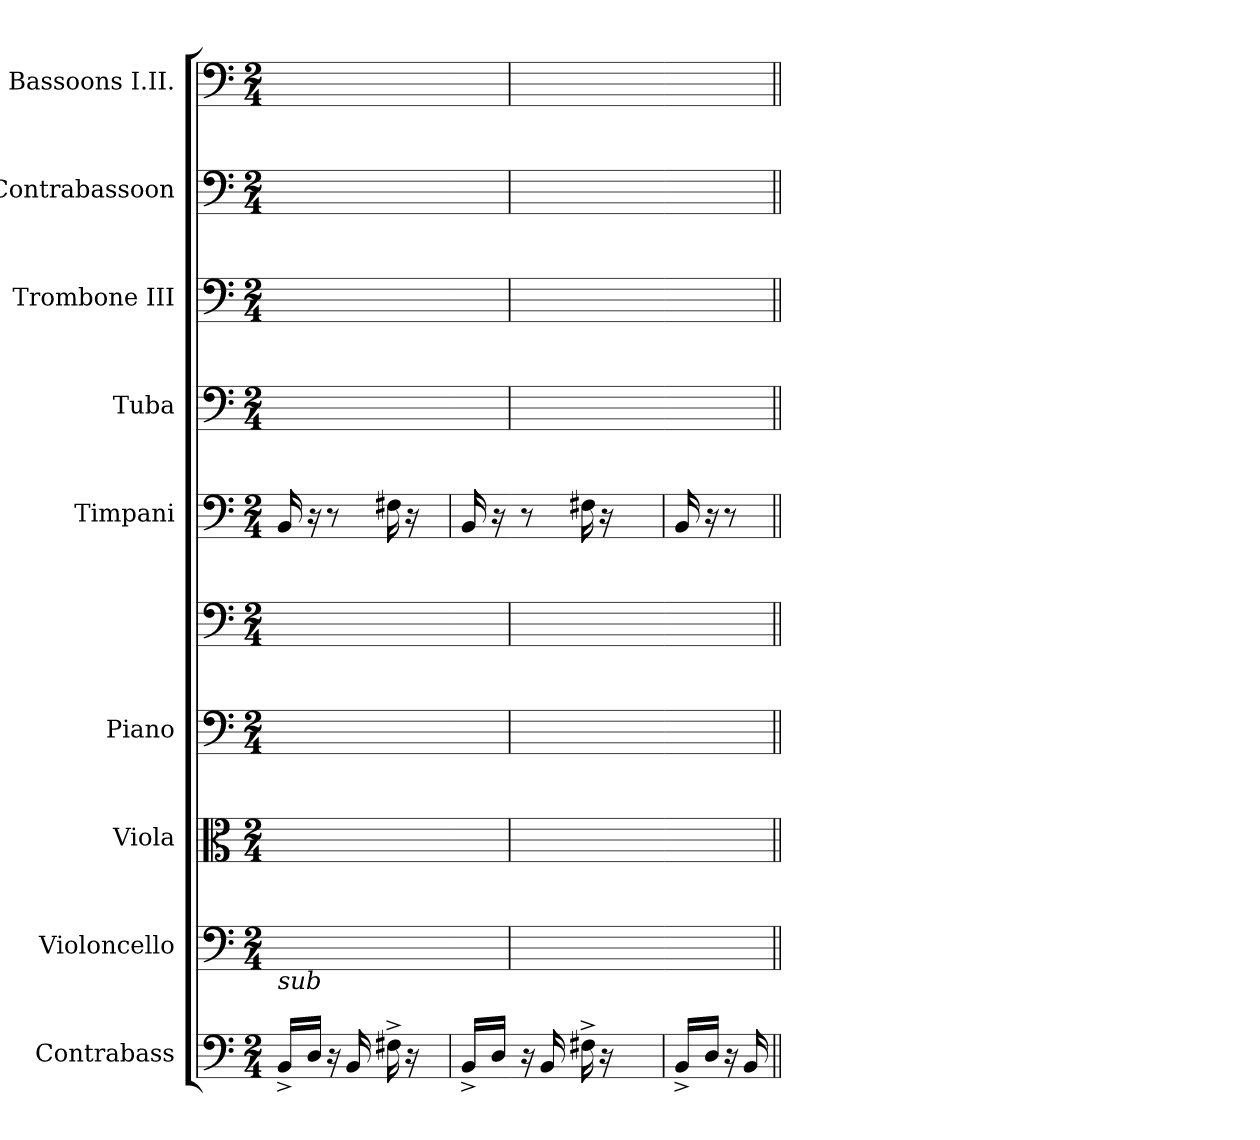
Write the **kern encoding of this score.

**kern	**kern	**kern	**kern	**kern	**kern	**kern	**kern	**kern	**kern
*part9	*part8	*part7	*part6	*part6	*part5	*part4	*part3	*part2	*part1
*staff10	*staff9	*staff8	*staff7	*staff6	*staff5	*staff4	*staff3	*staff2	*staff1
*I"Contrabass	*I"Violoncello	*I"Viola	*I"Piano	*	*I"Timpani	*I"Tuba	*I"Trombone III	*I"Contrabassoon	*I"Bassoons I.II.
*I'Cb.	*I'Vc.	*I'Vla.	*I'Pno.	*	*I'Timp.	*I'Tba.	*I'Tbn.	*I'Cbsn.	*I'Bsn.
*clefF4	*clefF4	*clefC3	*clefF4	*clefF4	*clefF4	*clefF4	*clefF4	*clefF4	*clefF4
*k[]	*k[]	*k[]	*k[]	*k[]	*k[]	*k[]	*k[]	*k[]	*k[]
*M2/4	*M2/4	*M2/4	*M2/4	*M2/4	*M2/4	*M2/4	*M2/4	*M2/4	*M2/4
=	=	=	=	=	=	=	=	=	=
!	!LO:TX:b:i:t=sub	!	!	!	!	!	!	!	!
16BB^LL	16ryy	64ryy	2ryy	2ryy	16BB	2ryy	2ryy	2ryy	2ryy
.	.	32.ryy	.	.	.	.	.	.	.
16DJJ	16ryy	8ryy	.	.	16r	.	.	.	.
16r	16ryy	.	.	.	8r	.	.	.	.
16BB	16ryy	16ryy	.	.	.	.	.	.	.
16F#X^	16ryy	16ryy	.	.	16F#X	.	.	.	.
16r	16ryy	16ryy	.	.	16r	.	.	.	.
8ryy	8ryy	8ryy	.	.	8ryy	.	.	.	.
=	=-	=-	=-	=-	=	=-	=-	=-	=-
16BB^LL	16ryy	16ryy	8ryy	8ryy	16BB	8ryy	8ryy	8ryy	8ryy
16DJJ	16ryy	16ryy	.	.	16r	.	.	.	.
=-	=	=	=	=	=-	=	=	=	=
16r	16ryy	16ryy	2ryy	2ryy	8r	2ryy	2ryy	2ryy	2ryy
16BB	16ryy	16ryy	.	.	.	.	.	.	.
16F#X^	16ryy	16ryy	.	.	16F#X	.	.	.	.
16r	16ryy	64ryy	.	.	16r	.	.	.	.
.	.	32.ryy	.	.	.	.	.	.	.
4ryy	4ryy	4ryy	.	.	4ryy	.	.	.	.
=	=-	=-	=-	=-	=	=-	=-	=-	=-
16BB^LL	16ryy	64ryy	4ryy	4ryy	16BB	4ryy	4ryy	4ryy	4ryy
.	.	32.ryy	.	.	.	.	.	.	.
16DJJ	16ryy	8ryy	.	.	16r	.	.	.	.
16r	16ryy	.	.	.	8r	.	.	.	.
16BB	16ryy	16ryy	.	.	.	.	.	.	.
=||	=||	=||	=||	=||	=||	=||	=||	=||	=||
*-	*-	*-	*-	*-	*-	*-	*-	*-	*-
